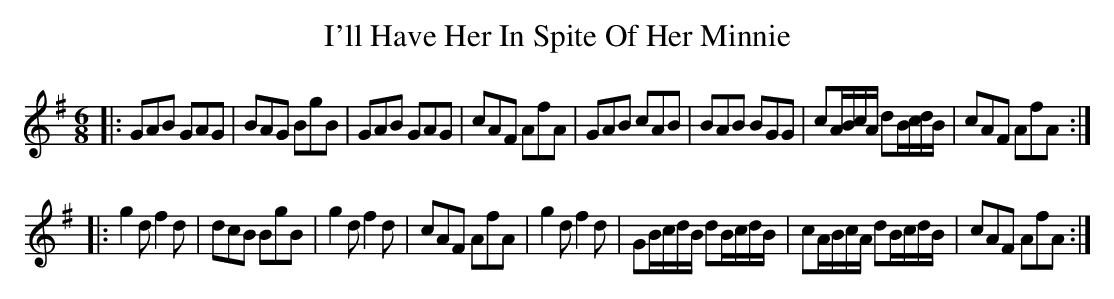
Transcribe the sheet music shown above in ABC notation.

X:1
T:I'll Have Her In Spite Of Her Minnie
M:6/8
L:1/8
K:G
|:\
GAB GAG | BAG BgB |\
GAB GAG | cAF AfA |\
GAB cAB | BAB BGG |\
cA/B/c/A/ dB/c/d/B/ | cAF AfA :|
|:\
g2d f2d | dcB BgB |\
g2d f2d | cAF AfA |\
g2d f2d | GB/c/d/B/ dB/c/d/B/ |\
cA/B/c/A/ dB/c/d/B/ | cAF AfA :|
